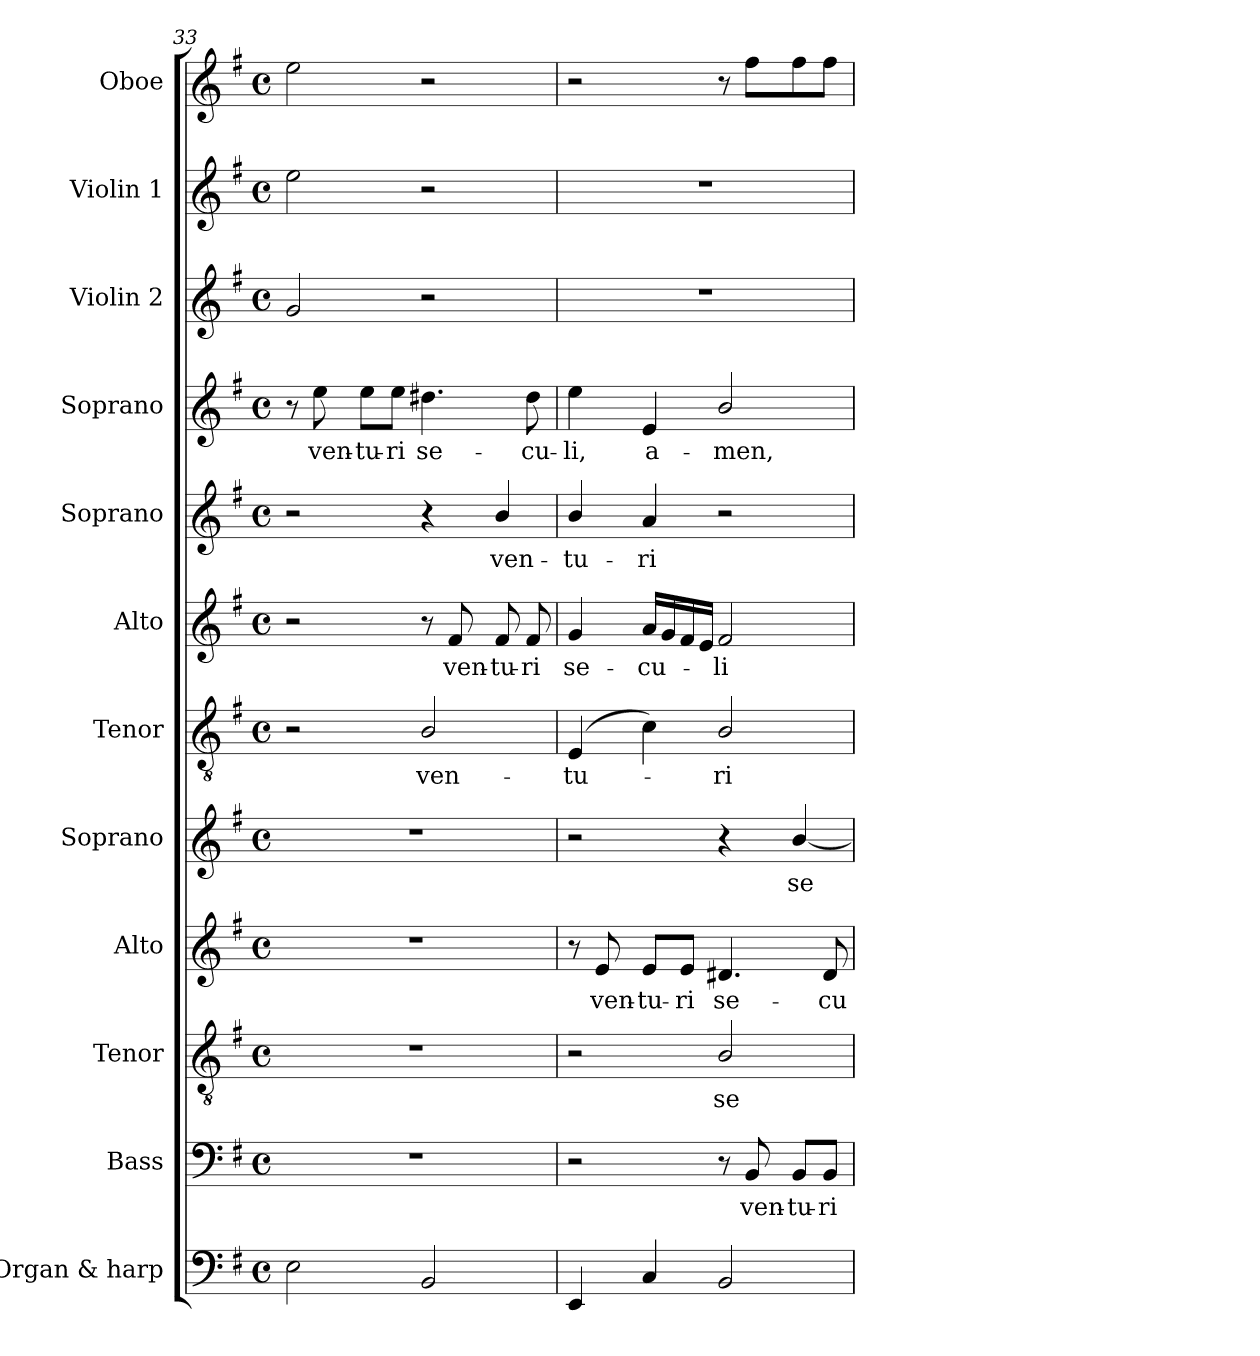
**kern	**kern	**text	**kern	**text	**kern	**text	**kern	**text	**kern	**text	**kern	**text	**kern	**text	**kern	**text	**kern	**kern	**kern
*part12	*part11	*part11	*part10	*part10	*part9	*part9	*part8	*part8	*part7	*part7	*part6	*part6	*part5	*part5	*part4	*part4	*part3	*part2	*part1
*staff12	*staff11	*staff11	*staff10	*staff10	*staff9	*staff9	*staff8	*staff8	*staff7	*staff7	*staff6	*staff6	*staff5	*staff5	*staff4	*staff4	*staff3	*staff2	*staff1
*I"Organ & harp	*I"Bass	*	*I"Tenor	*	*I"Alto	*	*I"Soprano	*	*I"Tenor	*	*I"Alto	*	*I"Soprano	*	*I"Soprano	*	*I"Violin 2	*I"Violin 1	*I"Oboe
*I'Org. & H.	*I'B.	*	*I'T.	*	*I'A.	*	*I'S.	*	*I'T.	*	*I'A.	*	*I'S.	*	*I'S.	*	*I'Vln. 2	*I'Vln. 1	*I'Ob.
*clefF4	*clefF4	*	*clefGv2	*	*clefG2	*	*clefG2	*	*clefGv2	*	*clefG2	*	*clefG2	*	*clefG2	*	*clefG2	*clefG2	*clefG2
*	*	*	*ITrd7c12	*	*	*	*	*	*ITrd7c12	*	*	*	*	*	*	*	*	*	*
*k[f#]	*k[f#]	*	*k[f#]	*	*k[f#]	*	*k[f#]	*	*k[f#]	*	*k[f#]	*	*k[f#]	*	*k[f#]	*	*k[f#]	*k[f#]	*k[f#]
*G:	*G:	*	*G:	*	*G:	*	*G:	*	*G:	*	*G:	*	*G:	*	*G:	*	*G:	*G:	*G:
*M4/4	*M4/4	*	*M4/4	*	*M4/4	*	*M4/4	*	*M4/4	*	*M4/4	*	*M4/4	*	*M4/4	*	*M4/4	*M4/4	*M4/4
*met(c)	*met(c)	*	*met(c)	*	*met(c)	*	*met(c)	*	*met(c)	*	*met(c)	*	*met(c)	*	*met(c)	*	*met(c)	*met(c)	*met(c)
=33	=33	=33	=33	=33	=33	=33	=33	=33	=33	=33	=33	=33	=33	=33	=33	=33	=33	=33	=33
2Ei\	1r	.	1r	.	1r	.	1r	.	2r	.	2r	.	2r	.	8r	.	2gi/	2eei\	2eei\
!	!	!	!	!	!	!	!	!	!	!	!	!	!	!	!	!LO:LY:b:color=#000000	!	!	!
.	.	.	.	.	.	.	.	.	.	.	.	.	.	.	8eei\	ven-	.	.	.
!	!	!	!	!	!	!	!	!	!	!	!	!	!	!	!	!LO:LY:b:color=#000000	!	!	!
.	.	.	.	.	.	.	.	.	.	.	.	.	.	.	8eei\L	-tu-	.	.	.
!	!	!	!	!	!	!	!	!	!	!	!	!	!	!	!	!LO:LY:b:color=#000000	!	!	!
.	.	.	.	.	.	.	.	.	.	.	.	.	.	.	8eei\J	-ri	.	.	.
!	!	!	!	!	!	!	!	!	!	!LO:LY:b:color=#000000	!	!	!	!	!	!	!	!	!
!	!	!	!	!	!	!	!	!	!	!	!	!	!	!	!	!LO:LY:b:color=#000000	!	!	!
2BBi/	.	.	.	.	.	.	.	.	2BBi/	ven-	8r	.	4r	.	4.dd#Xi\	se-	2r	2r	2r
!	!	!	!	!	!	!	!	!	!	!	!	!LO:LY:b:color=#000000	!	!	!	!	!	!	!
.	.	.	.	.	.	.	.	.	.	.	8f#i/	ven-	.	.	.	.	.	.	.
!	!	!	!	!	!	!	!	!	!	!	!	!LO:LY:b:color=#000000	!	!	!	!	!	!	!
!	!	!	!	!	!	!	!	!	!	!	!	!	!	!LO:LY:b:color=#000000	!	!	!	!	!
.	.	.	.	.	.	.	.	.	.	.	8f#i/	-tu-	4bi/	ven-	.	.	.	.	.
!	!	!	!	!	!	!	!	!	!	!	!	!LO:LY:b:color=#000000	!	!	!	!	!	!	!
!	!	!	!	!	!	!	!	!	!	!	!	!	!	!	!	!LO:LY:b:color=#000000	!	!	!
.	.	.	.	.	.	.	.	.	.	.	8f#i/	-ri	.	.	8dd#i\	-cu-	.	.	.
=34	=34	=34	=34	=34	=34	=34	=34	=34	=34	=34	=34	=34	=34	=34	=34	=34	=34	=34	=34
!	!	!	!	!	!	!	!	!	!	!LO:LY:b:color=#000000	!	!	!	!	!	!	!	!	!
!	!	!	!	!	!	!	!	!	!	!	!	!LO:LY:b:color=#000000	!	!	!	!	!	!	!
!	!	!	!	!	!	!	!	!	!	!	!	!	!	!LO:LY:b:color=#000000	!	!	!	!	!
!	!	!	!	!	!	!	!	!	!	!	!	!	!	!	!	!LO:LY:b:color=#000000	!	!	!
4EEi/	2r	.	2r	.	8r	.	2r	.	(4EEi/	-tu-	4gi/	se-	4bi/	-tu-	4eei\	-li,	1r	1r	2r
!	!	!	!	!	!	!LO:LY:b:color=#000000	!	!	!	!	!	!	!	!	!	!	!	!	!
.	.	.	.	.	8ei/	ven-	.	.	.	.	.	.	.	.	.	.	.	.	.
!	!	!	!	!	!	!LO:LY:b:color=#000000	!	!	!	!	!	!	!	!	!	!	!	!	!
!	!	!	!	!	!	!	!	!	!	!	!	!LO:LY:b:color=#000000	!	!	!	!	!	!	!
!	!	!	!	!	!	!	!	!	!	!	!	!	!	!LO:LY:b:color=#000000	!	!	!	!	!
!	!	!	!	!	!	!	!	!	!	!	!	!	!	!	!	!LO:LY:b:color=#000000	!	!	!
4Ci/	.	.	.	.	8ei/L	-tu-	.	.	4Ci\)	.	16ai/LL	-cu-	4ai/	-ri	4ei/	a-	.	.	.
.	.	.	.	.	.	.	.	.	.	.	16gi/	.	.	.	.	.	.	.	.
!	!	!	!	!	!	!LO:LY:b:color=#000000	!	!	!	!	!	!	!	!	!	!	!	!	!
.	.	.	.	.	8ei/J	-ri	.	.	.	.	16f#i/	.	.	.	.	.	.	.	.
.	.	.	.	.	.	.	.	.	.	.	16ei/JJ	.	.	.	.	.	.	.	.
!	!	!	!	!LO:LY:b:color=#000000	!	!	!	!	!	!	!	!	!	!	!	!	!	!	!
!	!	!	!	!	!	!LO:LY:b:color=#000000	!	!	!	!	!	!	!	!	!	!	!	!	!
!	!	!	!	!	!	!	!	!	!	!LO:LY:b:color=#000000	!	!	!	!	!	!	!	!	!
!	!	!	!	!	!	!	!	!	!	!	!	!LO:LY:b:color=#000000	!	!	!	!	!	!	!
!	!	!	!	!	!	!	!	!	!	!	!	!	!	!	!	!LO:LY:b:color=#000000	!	!	!
2BBi/	8r	.	2BBi/	se-	4.d#Xi/	se-	4r	.	2BBi/	-ri	2f#i/	-li	2r	.	2bi/	-men,	.	.	8r
!	!	!LO:LY:b:color=#000000	!	!	!	!	!	!	!	!	!	!	!	!	!	!	!	!	!
.	8BBi/	ven-	.	.	.	.	.	.	.	.	.	.	.	.	.	.	.	.	8ff#i\L
!	!	!LO:LY:b:color=#000000	!	!	!	!	!	!	!	!	!	!	!	!	!	!	!	!	!
!	!	!	!	!	!	!	!	!LO:LY:b:color=#000000	!	!	!	!	!	!	!	!	!	!	!
.	8BBi/L	-tu-	.	.	.	.	[4bi/	se-	.	.	.	.	.	.	.	.	.	.	8ff#i\
!	!	!LO:LY:b:color=#000000	!	!	!	!	!	!	!	!	!	!	!	!	!	!	!	!	!
!	!	!	!	!	!	!LO:LY:b:color=#000000	!	!	!	!	!	!	!	!	!	!	!	!	!
.	8BBi/J	-ri	.	.	8d#i/	-cu-	.	.	.	.	.	.	.	.	.	.	.	.	8ff#i\J
=	=	=	=	=	=	=	=	=	=	=	=	=	=	=	=	=	=	=	=
*-	*-	*-	*-	*-	*-	*-	*-	*-	*-	*-	*-	*-	*-	*-	*-	*-	*-	*-	*-
